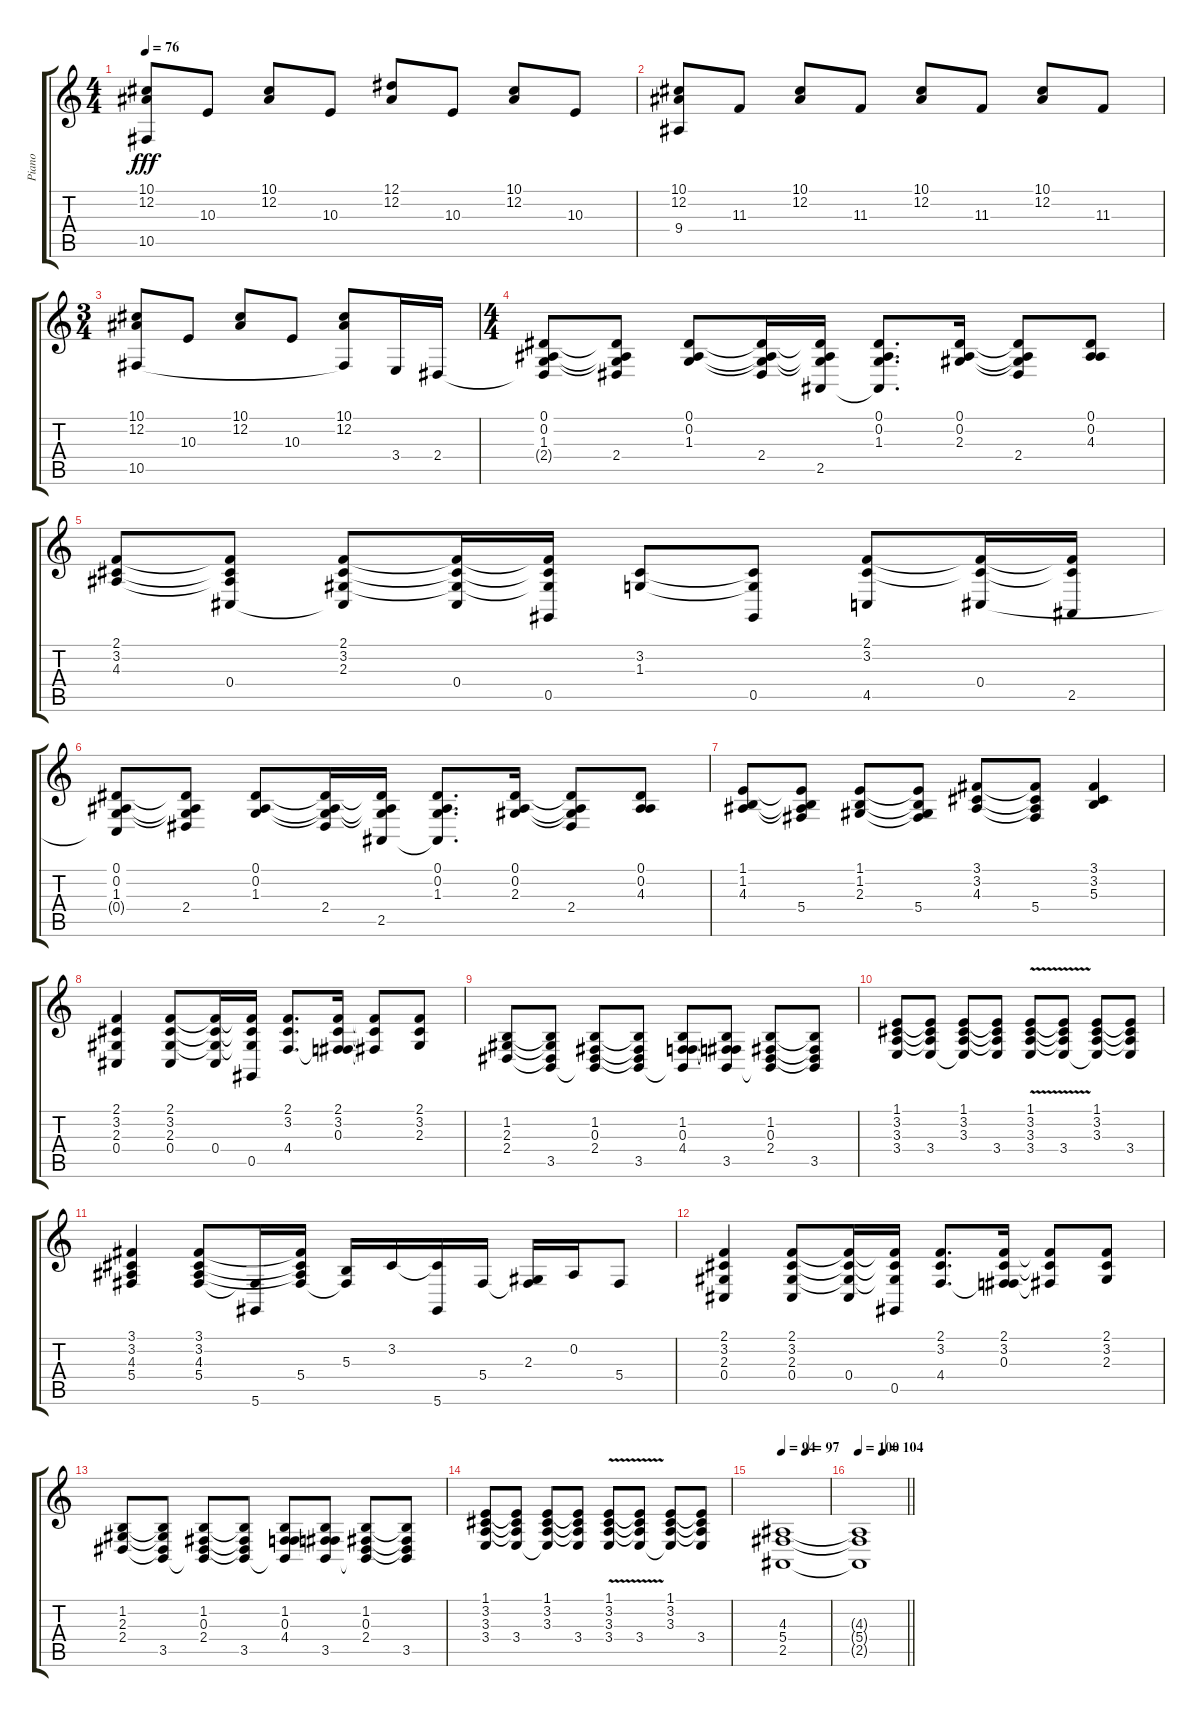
\track ("Piano" "Piano") {instrument acousticgrandpiano}
\staff {score tabs}
\tuning (Eb4 Bb3 Gb3 Db3 Ab2 Eb2) {hide}
\ts (4 4)
\tempo 76
\clef g2
\ks c
(10.1 12.2 10.5).8{dy fff} 10.3.8 (10.1 12.2).8 10.3.8 (12.1 12.2).8 10.3.8 (10.1 12.2).8 10.3.8 |
(10.1 12.2 9.4).8 11.3.8 (10.1 12.2).8 11.3.8 (10.1 12.2).8 11.3.8 (10.1 12.2).8 11.3.8 |
\ts (3 4)
(10.1 12.2 10.5).8 10.3.8 (10.1 12.2).8 10.3.8 (10.1 12.2 10.5{t}).8 3.4.16 2.4.16 |
\ts (4 4)
(0.1 0.2 1.3 2.4{t}).8 (0.1{t} 0.2{t} 1.3{t} 2.4).8 (0.1 0.2 1.3).8 (0.1{t} 0.2{t} 1.3{t} 2.4).16 (0.1{t} 0.2{t} 1.3{t} 2.5).16 (0.1 0.2 1.3 2.5{t}).8{d} (0.1 0.2 2.3).16 (0.1{t} 0.2{t} 2.3{t} 2.4).8 (0.1 0.2 4.3).8 |
(2.1 3.2 4.3).8 (2.1{t} 3.2{t} 4.3{t} 0.4).8 (2.1 3.2 2.3 0.4{t}).8 (2.1{t} 3.2{t} 2.3{t} 0.4).16 (2.1{t} 3.2{t} 2.3{t} 0.5).16 (3.2 1.3).8 (3.2{t} 1.3{t} 0.5).8 (2.1 3.2 4.5).8 (2.1{t} 3.2{t} 0.4).16 (2.1{t} 3.2{t} 2.5).16 |
(0.1 0.2 1.3 0.4{t}).8 (0.1{t} 0.2{t} 1.3{t} 2.4).8 (0.1 0.2 1.3).8 (0.1{t} 0.2{t} 1.3{t} 2.4).16 (0.1{t} 0.2{t} 1.3{t} 2.5).16 (0.1 0.2 1.3 2.5{t}).8{d} (0.1 0.2 2.3).16 (0.1{t} 0.2{t} 2.3{t} 2.4).8 (0.1 0.2 4.3).8 |
(1.1 1.2 4.3).8 (1.1{t} 1.2{t} 4.3{t} 5.4).8 (1.1 1.2 2.3).8 (1.1{t} 1.2{t} 2.3{t} 5.4).8 (3.1 3.2 4.3).8 (3.1{t} 3.2{t} 4.3{t} 5.4).8 (3.1 3.2 5.3).4 |
(2.1 3.2 2.3 0.4).4 (2.1 3.2 2.3 0.4).8 (2.1{t} 3.2{t} 2.3{t} 0.4).16 (2.1{t} 3.2{t} 2.3{t} 0.5).16 (2.1 3.2 4.4).8{d} (2.1 3.2 0.3 4.4{t}).16 (2.1{t} 3.2{t} 0.3{t}).8 (2.1 3.2 2.3).8 |
(1.2 2.3 2.4).8 (1.2{t} 2.3{t} 2.4{t} 3.5).8 (1.2 0.3 2.4 3.5{t}).8 (1.2{t} 0.3{t} 2.4{t} 3.5).8 (1.2 0.3 4.4 3.5{t}).8 (1.2{t} 0.3{t} 4.4{t} 3.5).8 (1.2 0.3 2.4 3.5{t}).8 (1.2{t} 0.3{t} 2.4{t} 3.5).8 |
(1.1 3.2 3.3 3.4).8 (1.1{t} 3.2{t} 3.3{t} 3.4).8 (1.1 3.2 3.3 3.4{t}).8 (1.1{t} 3.2{t} 3.3{t} 3.4).8 (1.1{v} 3.2{v} 3.3{v} 3.4{v}).8 (1.1{t} 3.2{t} 3.3{t} 3.4).8 (1.1 3.2 3.3 3.4{t}).8 (1.1{t} 3.2{t} 3.3{t} 3.4).8 |
(3.1 3.2 4.3 5.4).4 (3.1 3.2 4.3 5.4).8 (5.4{t} 5.6).16 (3.1{t} 3.2{t} 4.3{t} 5.4).16 (5.3 5.4{t}).16 3.2.16 (3.2{t} 5.6).16 5.4.16 (2.3 5.4{t}).16 0.2.16 5.4.8 |
(2.1 3.2 2.3 0.4).4 (2.1 3.2 2.3 0.4).8 (2.1{t} 3.2{t} 2.3{t} 0.4).16 (2.1{t} 3.2{t} 2.3{t} 0.5).16 (2.1 3.2 4.4).8{d} (2.1 3.2 0.3 4.4{t}).16 (2.1{t} 3.2{t} 0.3{t}).8 (2.1 3.2 2.3).8 |
(1.2 2.3 2.4).8 (1.2{t} 2.3{t} 2.4{t} 3.5).8 (1.2 0.3 2.4 3.5{t}).8 (1.2{t} 0.3{t} 2.4{t} 3.5).8 (1.2 0.3 4.4 3.5{t}).8 (1.2{t} 0.3{t} 4.4{t} 3.5).8 (1.2 0.3 2.4 3.5{t}).8 (1.2{t} 0.3{t} 2.4{t} 3.5).8 |
(1.1 3.2 3.3 3.4).8 (1.1{t} 3.2{t} 3.3{t} 3.4).8 (1.1 3.2 3.3 3.4{t}).8 (1.1{t} 3.2{t} 3.3{t} 3.4).8 (1.1{v} 3.2{v} 3.3{v} 3.4{v}).8 (1.1{t} 3.2{t} 3.3{t} 3.4).8 (1.1 3.2 3.3 3.4{t}).8 (1.1{t} 3.2{t} 3.3{t} 3.4).8 |
\tempo 94
\tempo (97 0.5)
(4.3 5.4 2.5).1 |
\tempo 100
\tempo (104 0.5)
\barLineRight lightlight
(4.3{t} 5.4{t} 2.5{t}).1
